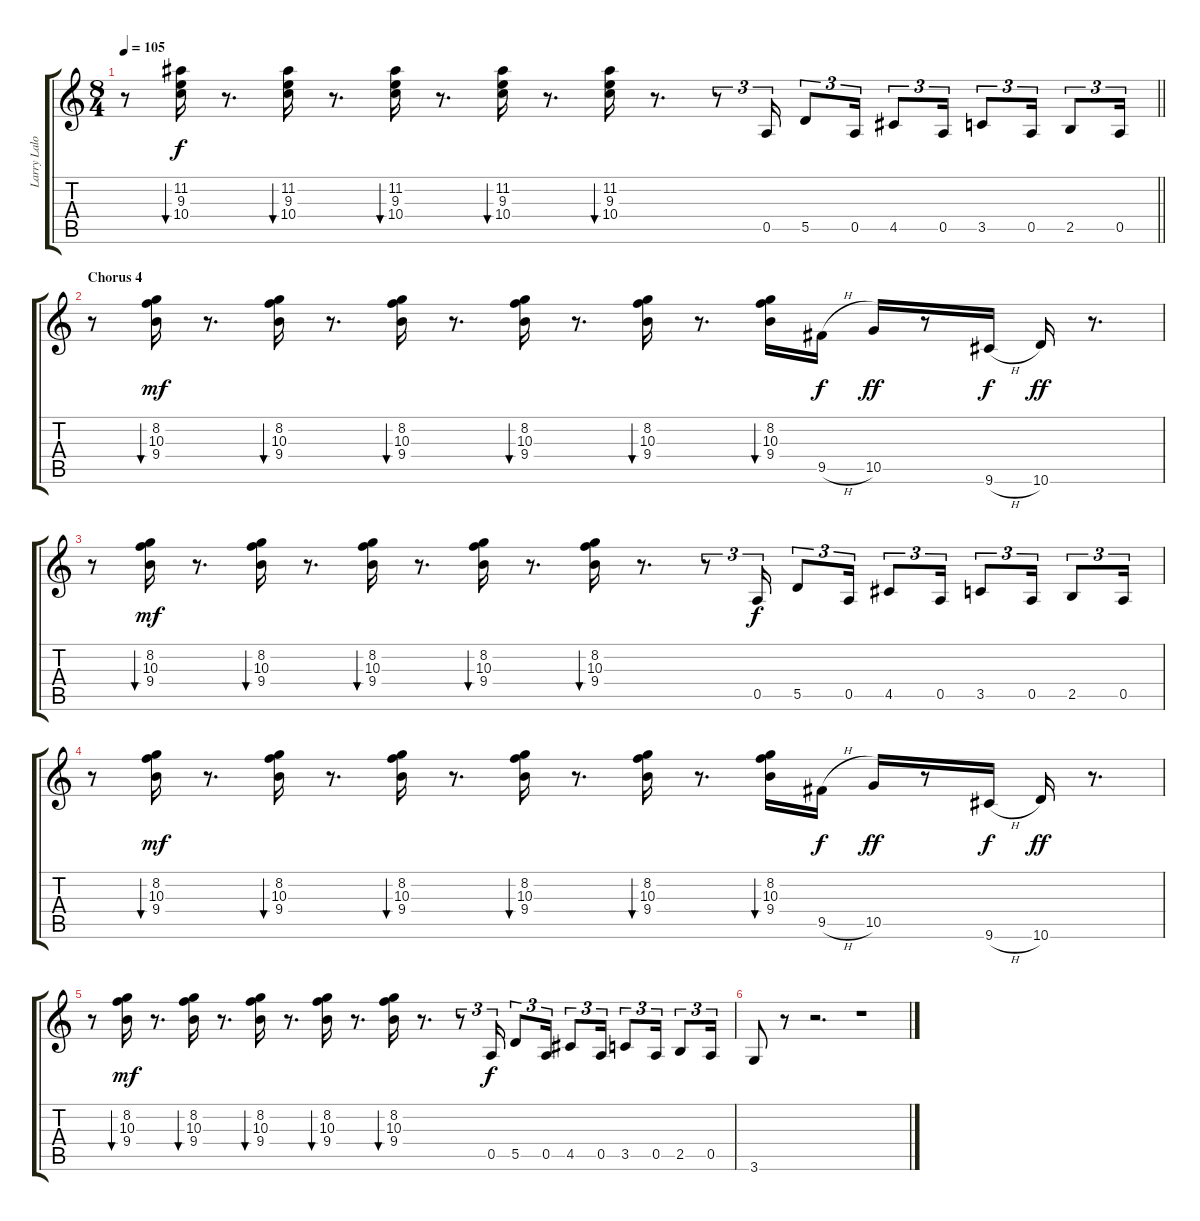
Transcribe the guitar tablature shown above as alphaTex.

\track ("Larry Lalonde" "Larry Lalo") {instrument electricguitarmuted}
\staff {score tabs}
\tuning (E4 B3 G3 D3 A2 E2) {hide}
\ts (8 4)
\tempo 105
\clef g2
\barLineRight lightlight
\ks c
r.8{dy mf} (11.2 9.3 10.4).16{bu 30 dy f} r.8{d} (11.2 9.3 10.4).16{bu 30} r.8{d} (11.2 9.3 10.4).16{bu 30} r.8{d} (11.2 9.3 10.4).16{bu 30} r.8{d} (11.2 9.3 10.4).16{bu 30} r.8{d} r.8{tu (3 2)} 0.5.16{tu (3 2)} 5.5.8{tu (3 2)} 0.5.16{tu (3 2)} 4.5.8{tu (3 2)} 0.5.16{tu (3 2)} 3.5.8{tu (3 2)} 0.5.16{tu (3 2)} 2.5.8{tu (3 2)} 0.5.16{tu (3 2)} |
\section ("" "Chorus 4")
r.8 (8.2 10.3 9.4).16{bu 30 dy mf} r.8{d} (8.2 10.3 9.4).16{bu 30} r.8{d} (8.2 10.3 9.4).16{bu 30} r.8{d} (8.2 10.3 9.4).16{bu 30} r.8{d} (8.2 10.3 9.4).16{bu 30} r.8{d} (8.2 10.3 9.4).16{bu 30} 9.5{h}.16{dy f} 10.5.16{dy ff} r.8 9.6{h}.16{dy f} 10.6.16{dy ff} r.8{d} |
r.8 (8.2 10.3 9.4).16{bu 30 dy mf} r.8{d} (8.2 10.3 9.4).16{bu 30} r.8{d} (8.2 10.3 9.4).16{bu 30} r.8{d} (8.2 10.3 9.4).16{bu 30} r.8{d} (8.2 10.3 9.4).16{bu 30} r.8{d} r.8{tu (3 2)} 0.5.16{tu (3 2) dy f} 5.5.8{tu (3 2)} 0.5.16{tu (3 2)} 4.5.8{tu (3 2)} 0.5.16{tu (3 2)} 3.5.8{tu (3 2)} 0.5.16{tu (3 2)} 2.5.8{tu (3 2)} 0.5.16{tu (3 2)} |
r.8 (8.2 10.3 9.4).16{bu 30 dy mf} r.8{d} (8.2 10.3 9.4).16{bu 30} r.8{d} (8.2 10.3 9.4).16{bu 30} r.8{d} (8.2 10.3 9.4).16{bu 30} r.8{d} (8.2 10.3 9.4).16{bu 30} r.8{d} (8.2 10.3 9.4).16{bu 30} 9.5{h}.16{dy f} 10.5.16{dy ff} r.8 9.6{h}.16{dy f} 10.6.16{dy ff} r.8{d} |
r.8 (8.2 10.3 9.4).16{bu 30 dy mf} r.8{d} (8.2 10.3 9.4).16{bu 30} r.8{d} (8.2 10.3 9.4).16{bu 30} r.8{d} (8.2 10.3 9.4).16{bu 30} r.8{d} (8.2 10.3 9.4).16{bu 30} r.8{d} r.8{tu (3 2)} 0.5.16{tu (3 2) dy f} 5.5.8{tu (3 2)} 0.5.16{tu (3 2)} 4.5.8{tu (3 2)} 0.5.16{tu (3 2)} 3.5.8{tu (3 2)} 0.5.16{tu (3 2)} 2.5.8{tu (3 2)} 0.5.16{tu (3 2)} |
3.6.8 r.8 r.2{d} r.1
